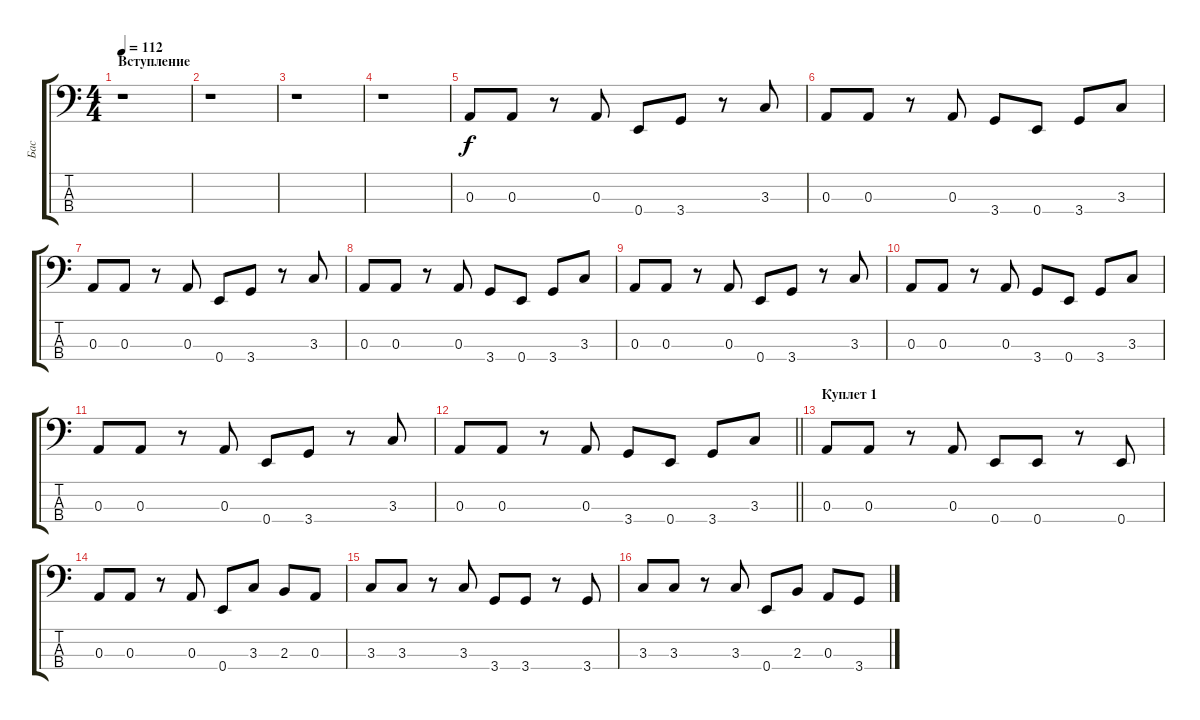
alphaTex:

\track ("Бас" "Бас") {instrument electricbasspick}
\staff {score tabs}
\tuning (G2 D2 A1 E1) {hide}
\ts (4 4)
\section ("" "Вступление")
\tempo 112
\clef f4
\ks c
r.1{dy f instrument electricbasspick} |
r.1 |
r.1 |
r.1 |
0.3.8 0.3.8 r.8 0.3.8 0.4.8 3.4.8 r.8 3.3.8 |
0.3.8 0.3.8 r.8 0.3.8 3.4.8 0.4.8 3.4.8 3.3.8 |
0.3.8 0.3.8 r.8 0.3.8 0.4.8 3.4.8 r.8 3.3.8 |
0.3.8 0.3.8 r.8 0.3.8 3.4.8 0.4.8 3.4.8 3.3.8 |
0.3.8 0.3.8 r.8 0.3.8 0.4.8 3.4.8 r.8 3.3.8 |
0.3.8 0.3.8 r.8 0.3.8 3.4.8 0.4.8 3.4.8 3.3.8 |
0.3.8 0.3.8 r.8 0.3.8 0.4.8 3.4.8 r.8 3.3.8 |
\barLineRight lightlight
0.3.8 0.3.8 r.8 0.3.8 3.4.8 0.4.8 3.4.8 3.3.8 |
\section ("" "Куплет 1")
0.3.8 0.3.8 r.8 0.3.8 0.4.8 0.4.8 r.8 0.4.8 |
0.3.8 0.3.8 r.8 0.3.8 0.4.8 3.3.8 2.3.8 0.3.8 |
3.3.8 3.3.8 r.8 3.3.8 3.4.8 3.4.8 r.8 3.4.8 |
3.3.8 3.3.8 r.8 3.3.8 0.4.8 2.3.8 0.3.8 3.4.8
